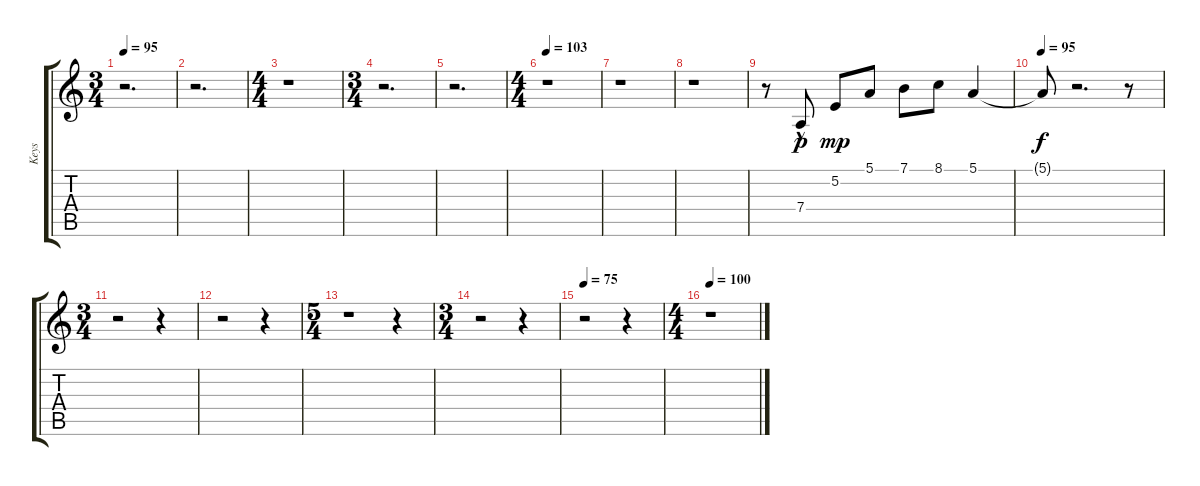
\track ("Keys" "Keys") {instrument pad2warm}
\staff {score tabs}
\tuning (E4 B3 G3 D3 A2 E2) {hide}
\ts (3 4)
\tempo 95
\clef g2
\ks c
r.2{d dy f} |
r.2{d} |
\ts (4 4)
r.1 |
\ts (3 4)
r.2{d} |
r.2{d} |
\ts (4 4)
\tempo 103
r.1 |
r.1 |
r.1 |
r.8 7.4{hac}.8{dy p} 5.2.8{dy mp} 5.1.8 7.1.8 8.1.8 5.1.4 |
\tempo 95
5.1{t}.8{dy f} r.2{d} r.8 |
\ts (3 4)
r.2 r.4 |
r.2 r.4 |
\ts (5 4)
r.1 r.4 |
\ts (3 4)
r.2 r.4 |
\tempo 75
r.2 r.4 |
\ts (4 4)
\tempo 100
r.1
